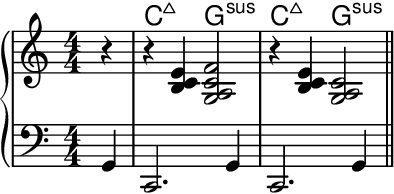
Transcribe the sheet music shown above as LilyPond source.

\version "2.24.4"
\language "english"
#(ly:set-option 'crop #t)
\include "include/alt.ly"
\include "include/sus.ly"
\score {
  \midi {
    \tempo 4=120
  }
  \layout {
    \context {
      \Score
      \omit BarNumber
    }
    indent = 0\mm
  }
  \new GrandStaff <<
    \chords {
      \set chordChanges = ##t % only show chords when they change
      \set noChordSymbol = ""
      \set minorChordModifier = \markup { "-" }
      \set midiMaximumVolume = #0 % prevent named chords sounding
      \set chordNameExceptions = #susExceptions
      r4 | c2:maj7 g:sus7 | c:maj7 g:sus7
    }
    \new Staff {
      \key c \major
      \numericTimeSignature
      \time 4/4
      \clef treble {
        \relative {
          \skip \f % spacer to set voice volume
          \partial 4 r4 |
          r4 <b c e>4 <g a c f>2 |
          r4 <b c e>4 <g a c>2
          \bar "||"
        }
      }
    }
    \new Staff {
      \clef bass {
        \relative {
          \skip \f % spacer to set voice volume
          \partial 4 g,4 | c,2. g'4 | c,2. g'4
          \bar "||"
        }
      }
    }
  >>
}
